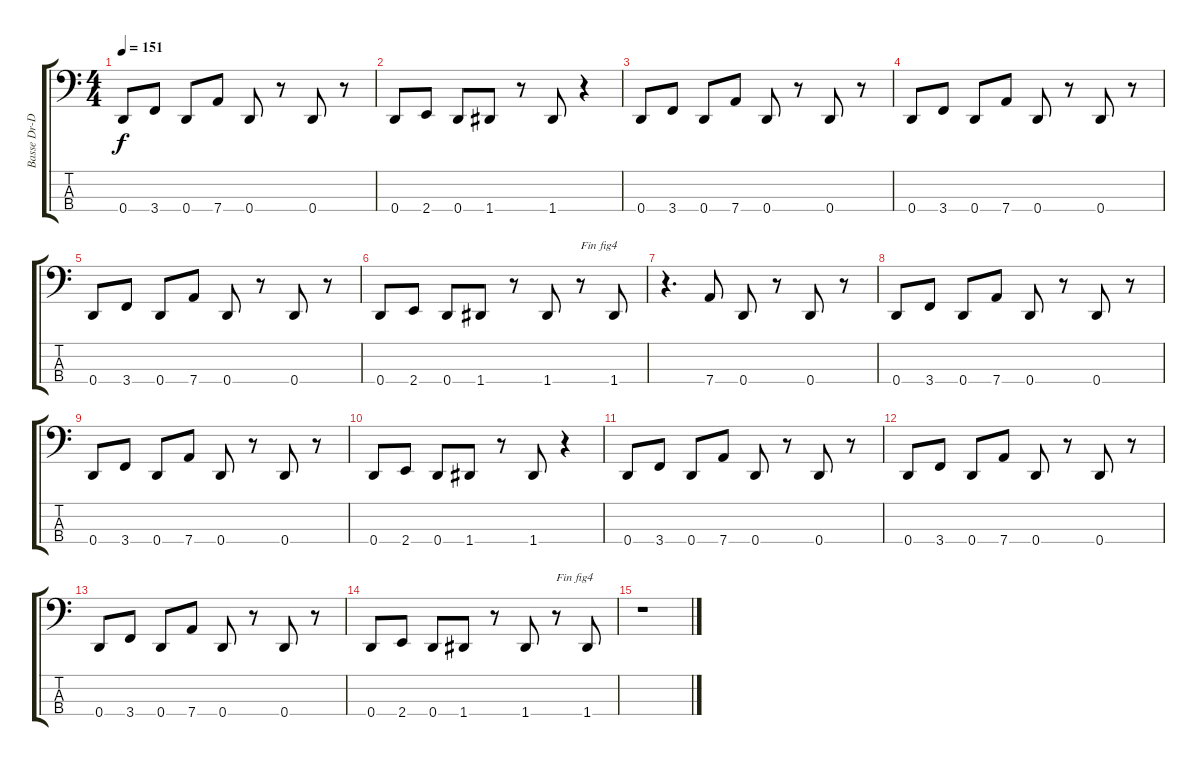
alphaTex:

\track ("Basse Dr-D" "Basse Dr-D") {instrument electricbassfinger}
\staff {score tabs}
\tuning (G2 D2 A1 D1) {hide}
\ts (4 4)
\tempo 151
\clef f4
\ks c
0.4.8{dy f} 3.4.8 0.4.8 7.4.8 0.4.8 r.8 0.4.8 r.8 |
0.4.8 2.4.8 0.4.8 1.4.8 r.8 1.4.8 r.4 |
0.4.8 3.4.8 0.4.8 7.4.8 0.4.8 r.8 0.4.8 r.8 |
0.4.8 3.4.8 0.4.8 7.4.8 0.4.8 r.8 0.4.8 r.8 |
0.4.8 3.4.8 0.4.8 7.4.8 0.4.8 r.8 0.4.8 r.8 |
0.4.8 2.4.8 0.4.8 1.4.8 r.8 1.4.8 r.8{txt "Fin fig4"} 1.4.8 |
r.4{d} 7.4.8 0.4.8 r.8 0.4.8 r.8 |
0.4.8 3.4.8 0.4.8 7.4.8 0.4.8 r.8 0.4.8 r.8 |
0.4.8 3.4.8 0.4.8 7.4.8 0.4.8 r.8 0.4.8 r.8 |
0.4.8 2.4.8 0.4.8 1.4.8 r.8 1.4.8 r.4 |
0.4.8 3.4.8 0.4.8 7.4.8 0.4.8 r.8 0.4.8 r.8 |
0.4.8 3.4.8 0.4.8 7.4.8 0.4.8 r.8 0.4.8 r.8 |
0.4.8 3.4.8 0.4.8 7.4.8 0.4.8 r.8 0.4.8 r.8 |
0.4.8 2.4.8 0.4.8 1.4.8 r.8 1.4.8 r.8{txt "Fin fig4"} 1.4.8 |
r.1
